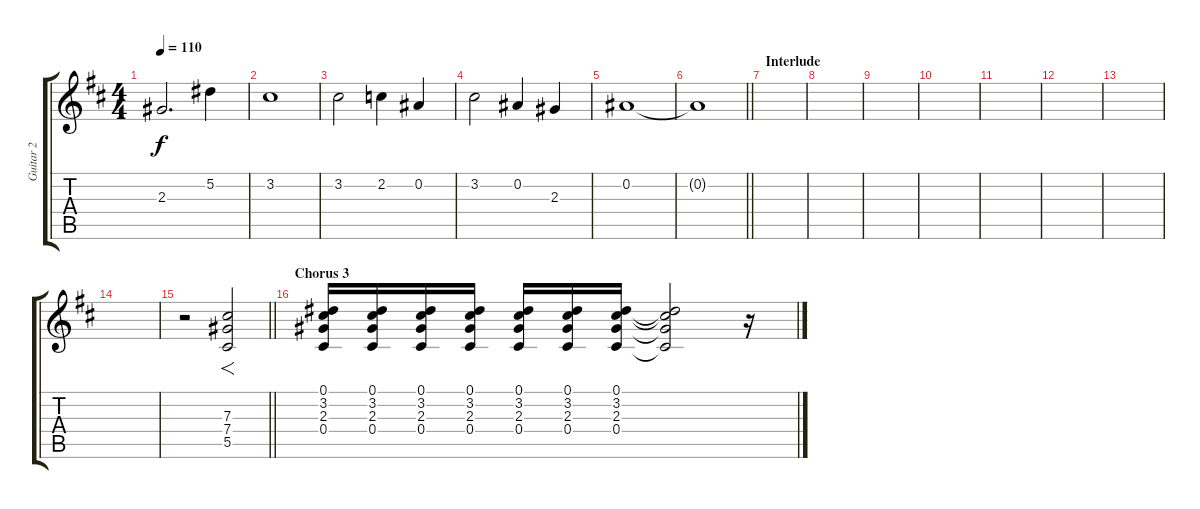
\track ("Guitar 2" "Guitar 2") {instrument acousticguitarsteel}
\staff {score tabs}
\tuning (Eb4 Bb3 Gb3 Db3 Ab2 Eb2) {hide}
\ts (4 4)
\tempo 110
\clef g2
\ks d
2.3.2{d dy f} 5.2.4 |
3.2.1 |
3.2.2 2.2.4 0.2.4 |
3.2.2 0.2.4 2.3.4 |
0.2.1 |
\barLineRight lightlight
0.2{t}.1 |
\section ("" "Interlude")
|
|
|
|
|
|
|
|
\barLineRight lightlight
r.2 (7.3 7.4 5.5).2{f volume 16 instrument overdrivenguitar} |
\section ("" "Chorus 3")
(0.1 3.2 2.3 0.4).16{volume 12 instrument overdrivenguitar} (0.1 3.2 2.3 0.4).16 (0.1 3.2 2.3 0.4).16 (0.1 3.2 2.3 0.4).16 (0.1 3.2 2.3 0.4).16 (0.1 3.2 2.3 0.4).16 (0.1 3.2 2.3 0.4).16 (0.1{t} 3.2{t} 2.3{t} 0.4{t}).2 r.16
